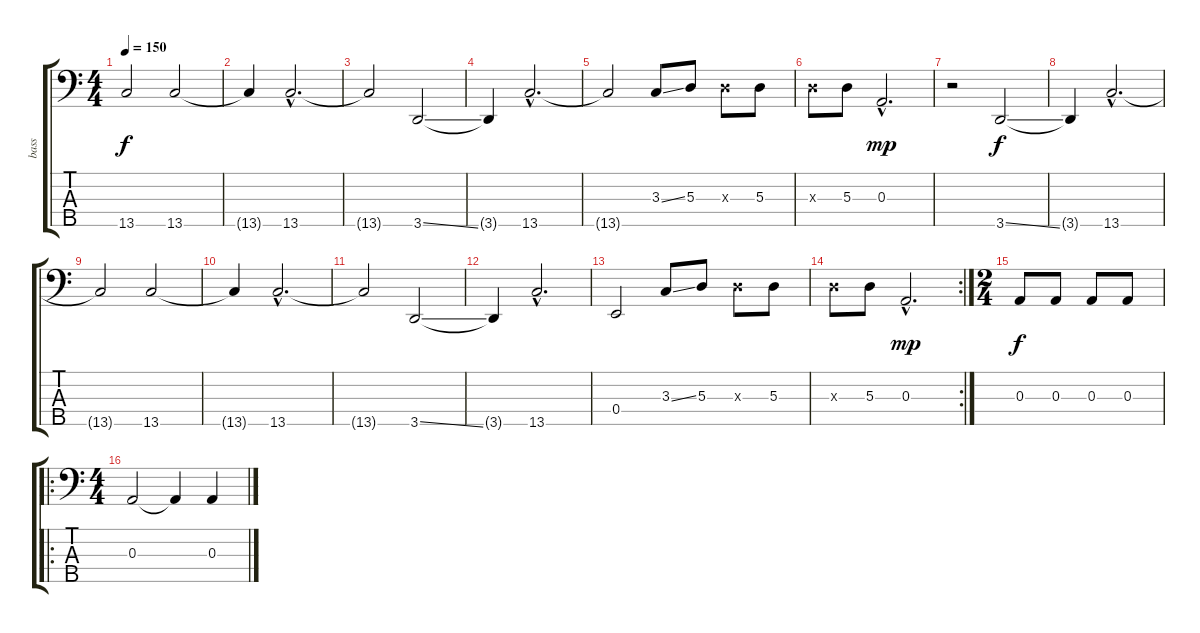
\track ("bass" "bass") {instrument fretlessbass}
\staff {score tabs}
\tuning (G2 D2 A1 E1 B0) {hide}
\ts (4 4)
\tempo 150
\clef f4
\ks c
13.5{t}.2{dy f} 13.5.2 |
13.5{t}.4 13.5{hac}.2{d} |
13.5{t}.2 3.5{ss}.2 |
3.5{t}.4 13.5{hac}.2{d} |
13.5{t}.2 3.3{ss}.8 5.3.8 5.3{x}.8 5.3.8 |
5.3{x}.8 5.3.8 0.3{hac}.2{d dy mp} |
r.2 3.5{ss}.2{dy f} |
3.5{t}.4 13.5{hac}.2{d} |
13.5{t}.2 13.5.2 |
13.5{t}.4 13.5{hac}.2{d} |
13.5{t}.2 3.5{ss}.2 |
3.5{t}.4 13.5{hac}.2{d} |
0.4.2 3.3{ss}.8 5.3.8 5.3{x}.8 5.3.8 |
\rc 2
5.3{x}.8 5.3.8 0.3{hac}.2{d dy mp} |
\ts (2 4)
0.3.8{dy f} 0.3.8 0.3.8 0.3.8 |
\ro
\ts (4 4)
0.3.2{instrument electricbassfinger} 0.3{t}.4 0.3.4
